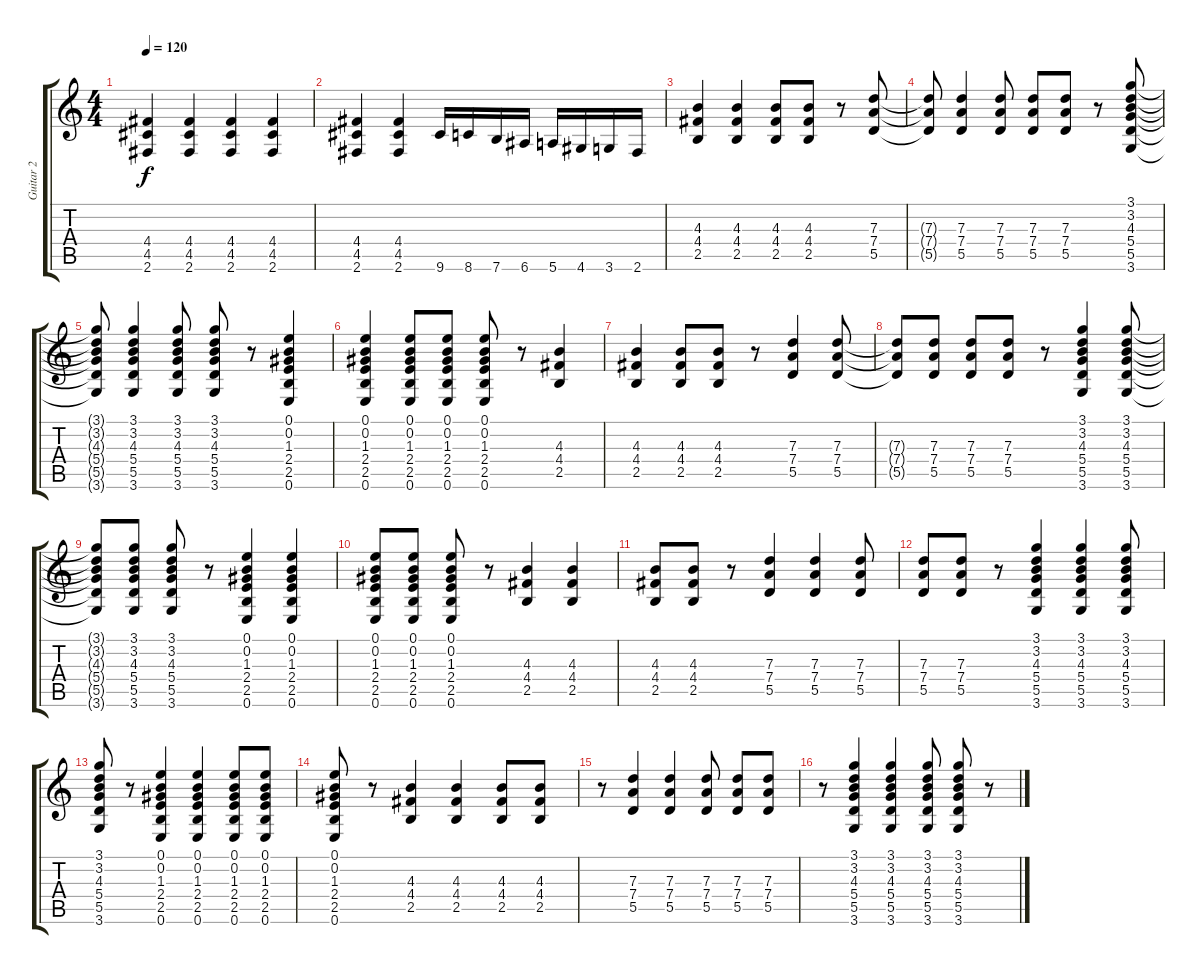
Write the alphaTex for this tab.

\track ("Guitar 2" "Guitar 2") {instrument acousticguitarsteel}
\staff {score tabs}
\tuning (E4 B3 G3 D3 A2 E2) {hide}
\ts (4 4)
\tempo 120
\clef g2
\ks c
(4.4 4.5 2.6).4{dy f} (4.4 4.5 2.6).4 (4.4 4.5 2.6).4 (4.4 4.5 2.6).4 |
(4.4 4.5 2.6).4 (4.4 4.5 2.6).4 9.6.16 8.6.16 7.6.16 6.6.16 5.6.16 4.6.16 3.6.16 2.6.16 |
(4.3 4.4 2.5).4 (4.3 4.4 2.5).4 (4.3 4.4 2.5).8 (4.3 4.4 2.5).8 r.8 (7.3 7.4 5.5).8 |
(7.3{t} 7.4{t} 5.5{t}).8 (7.3 7.4 5.5).4 (7.3 7.4 5.5).8 (7.3 7.4 5.5).8 (7.3 7.4 5.5).8 r.8 (3.1 3.2 4.3 5.4 5.5 3.6).8 |
(3.1{t} 3.2{t} 4.3{t} 5.4{t} 5.5{t} 3.6{t}).8 (3.1 3.2 4.3 5.4 5.5 3.6).4 (3.1 3.2 4.3 5.4 5.5 3.6).8 (3.1 3.2 4.3 5.4 5.5 3.6).8 r.8 (0.1 0.2 1.3 2.4 2.5 0.6).4 |
(0.1 0.2 1.3 2.4 2.5 0.6).4 (0.1 0.2 1.3 2.4 2.5 0.6).8 (0.1 0.2 1.3 2.4 2.5 0.6).8 (0.1 0.2 1.3 2.4 2.5 0.6).8 r.8 (4.3 4.4 2.5).4 |
(4.3 4.4 2.5).4 (4.3 4.4 2.5).8 (4.3 4.4 2.5).8 r.8 (7.3 7.4 5.5).4 (7.3 7.4 5.5).8 |
(7.3{t} 7.4{t} 5.5{t}).8 (7.3 7.4 5.5).8 (7.3 7.4 5.5).8 (7.3 7.4 5.5).8 r.8 (3.1 3.2 4.3 5.4 5.5 3.6).4 (3.1 3.2 4.3 5.4 5.5 3.6).8 |
(3.1{t} 3.2{t} 4.3{t} 5.4{t} 5.5{t} 3.6{t}).8 (3.1 3.2 4.3 5.4 5.5 3.6).8 (3.1 3.2 4.3 5.4 5.5 3.6).8 r.8 (0.1 0.2 1.3 2.4 2.5 0.6).4 (0.1 0.2 1.3 2.4 2.5 0.6).4 |
(0.1 0.2 1.3 2.4 2.5 0.6).8 (0.1 0.2 1.3 2.4 2.5 0.6).8 (0.1 0.2 1.3 2.4 2.5 0.6).8 r.8 (4.3 4.4 2.5).4 (4.3 4.4 2.5).4 |
(4.3 4.4 2.5).8 (4.3 4.4 2.5).8 r.8 (7.3 7.4 5.5).4 (7.3 7.4 5.5).4 (7.3 7.4 5.5).8 |
(7.3 7.4 5.5).8 (7.3 7.4 5.5).8 r.8 (3.1 3.2 4.3 5.4 5.5 3.6).4 (3.1 3.2 4.3 5.4 5.5 3.6).4 (3.1 3.2 4.3 5.4 5.5 3.6).8 |
(3.1 3.2 4.3 5.4 5.5 3.6).8 r.8 (0.1 0.2 1.3 2.4 2.5 0.6).4 (0.1 0.2 1.3 2.4 2.5 0.6).4 (0.1 0.2 1.3 2.4 2.5 0.6).8 (0.1 0.2 1.3 2.4 2.5 0.6).8 |
(0.1 0.2 1.3 2.4 2.5 0.6).8 r.8 (4.3 4.4 2.5).4 (4.3 4.4 2.5).4 (4.3 4.4 2.5).8 (4.3 4.4 2.5).8 |
r.8 (7.3 7.4 5.5).4 (7.3 7.4 5.5).4 (7.3 7.4 5.5).8 (7.3 7.4 5.5).8 (7.3 7.4 5.5).8 |
r.8 (3.1 3.2 4.3 5.4 5.5 3.6).4 (3.1 3.2 4.3 5.4 5.5 3.6).4 (3.1 3.2 4.3 5.4 5.5 3.6).8 (3.1 3.2 4.3 5.4 5.5 3.6).8 r.8
